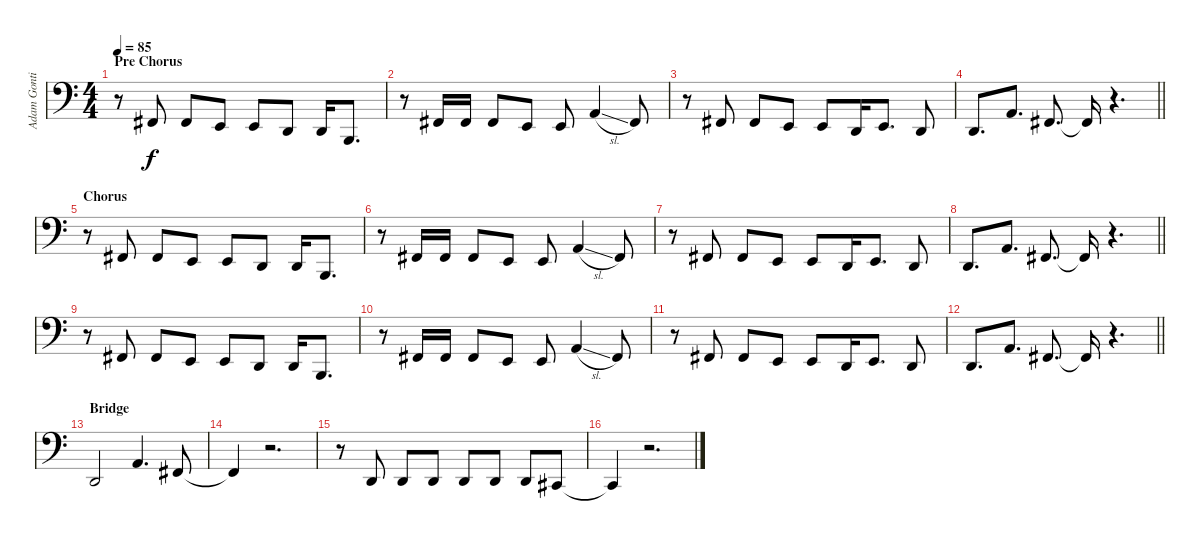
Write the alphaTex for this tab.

\track ("Adam Gontier Vocals" "Adam Gonti") {instrument lead2sawtooth}
\staff {score}
\tuning (F2 C2 Ab1 Eb1) {hide}
\ts (4 4)
\section ("" "Pre Chorus")
\tempo 85
\clef f4
\ks c
r.8{dy f} 6.2.8 6.2.8 4.2.8 4.2.8 2.2.8 2.2.16 3.3.8{d} |
r.8 6.2.16 6.2.16 6.2.8 4.2.8 4.2.8 9.2{sl}.4 6.2.8 |
r.8 6.2.8 6.2.8 4.2.8 4.2.8 2.2.16 4.2.8{d} 2.2.8 |
\barLineRight lightlight
2.2.8{d} 4.1.8{d} 6.2.8{d} 6.2{t}.16 r.4{d} |
\section ("" "Chorus")
r.8 6.2.8 6.2.8 4.2.8 4.2.8 2.2.8 2.2.16 3.3.8{d} |
r.8 6.2.16 6.2.16 6.2.8 4.2.8 4.2.8 9.2{sl}.4 6.2.8 |
r.8 6.2.8 6.2.8 4.2.8 4.2.8 2.2.16 4.2.8{d} 2.2.8 |
\barLineRight lightlight
2.2.8{d} 4.1.8{d} 6.2.8{d} 6.2{t}.16 r.4{d} |
r.8 6.2.8 6.2.8 4.2.8 4.2.8 2.2.8 2.2.16 3.3.8{d} |
r.8 6.2.16 6.2.16 6.2.8 4.2.8 4.2.8 9.2{sl}.4 6.2.8 |
r.8 6.2.8 6.2.8 4.2.8 4.2.8 2.2.16 4.2.8{d} 2.2.8 |
\barLineRight lightlight
2.2.8{d} 4.1.8{d} 6.2.8{d} 6.2{t}.16 r.4{d} |
\section ("" "Bridge")
2.2.2 9.2.4{d} 6.2.8 |
6.2{t}.4 r.2{d} |
r.8 2.2.8 2.2.8 2.2.8 2.2.8 2.2.8 2.2.8 1.2.8 |
1.2{t}.4 r.2{d}
